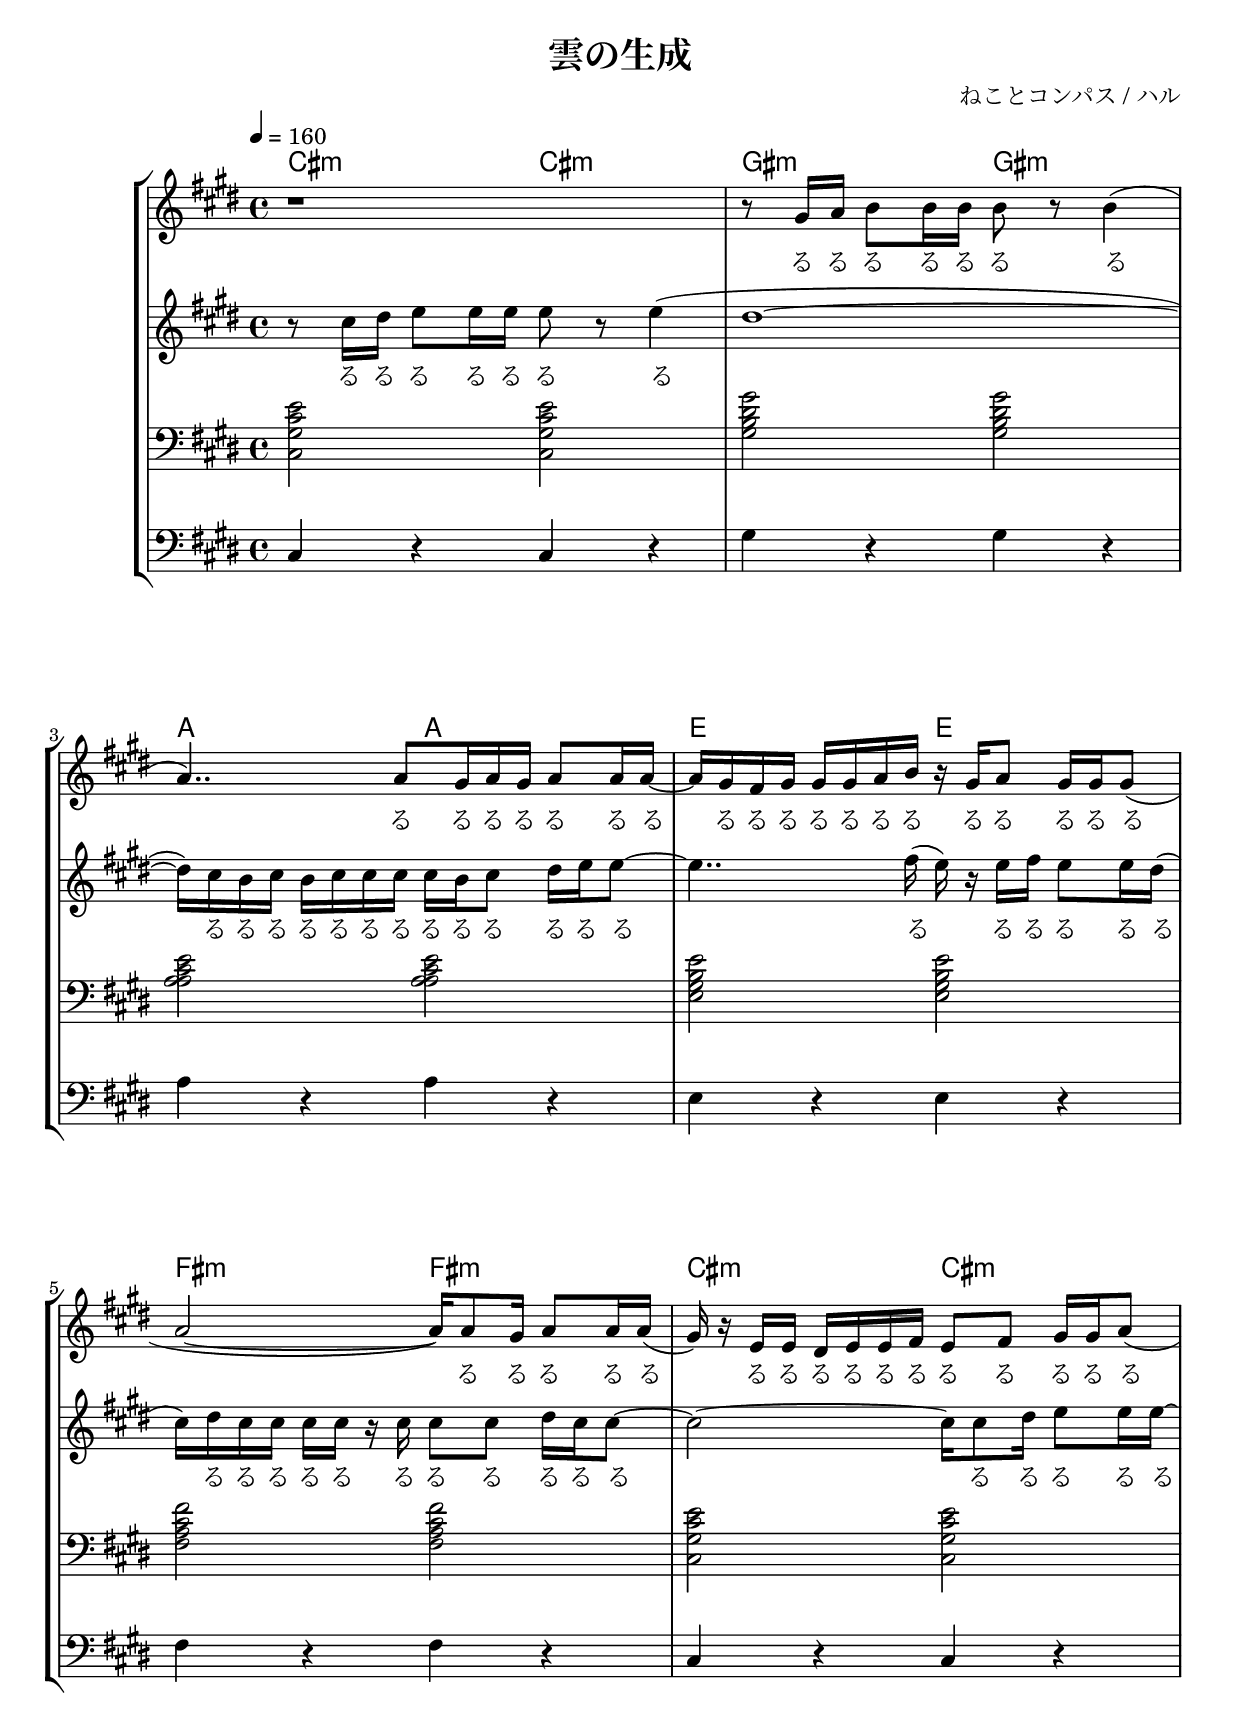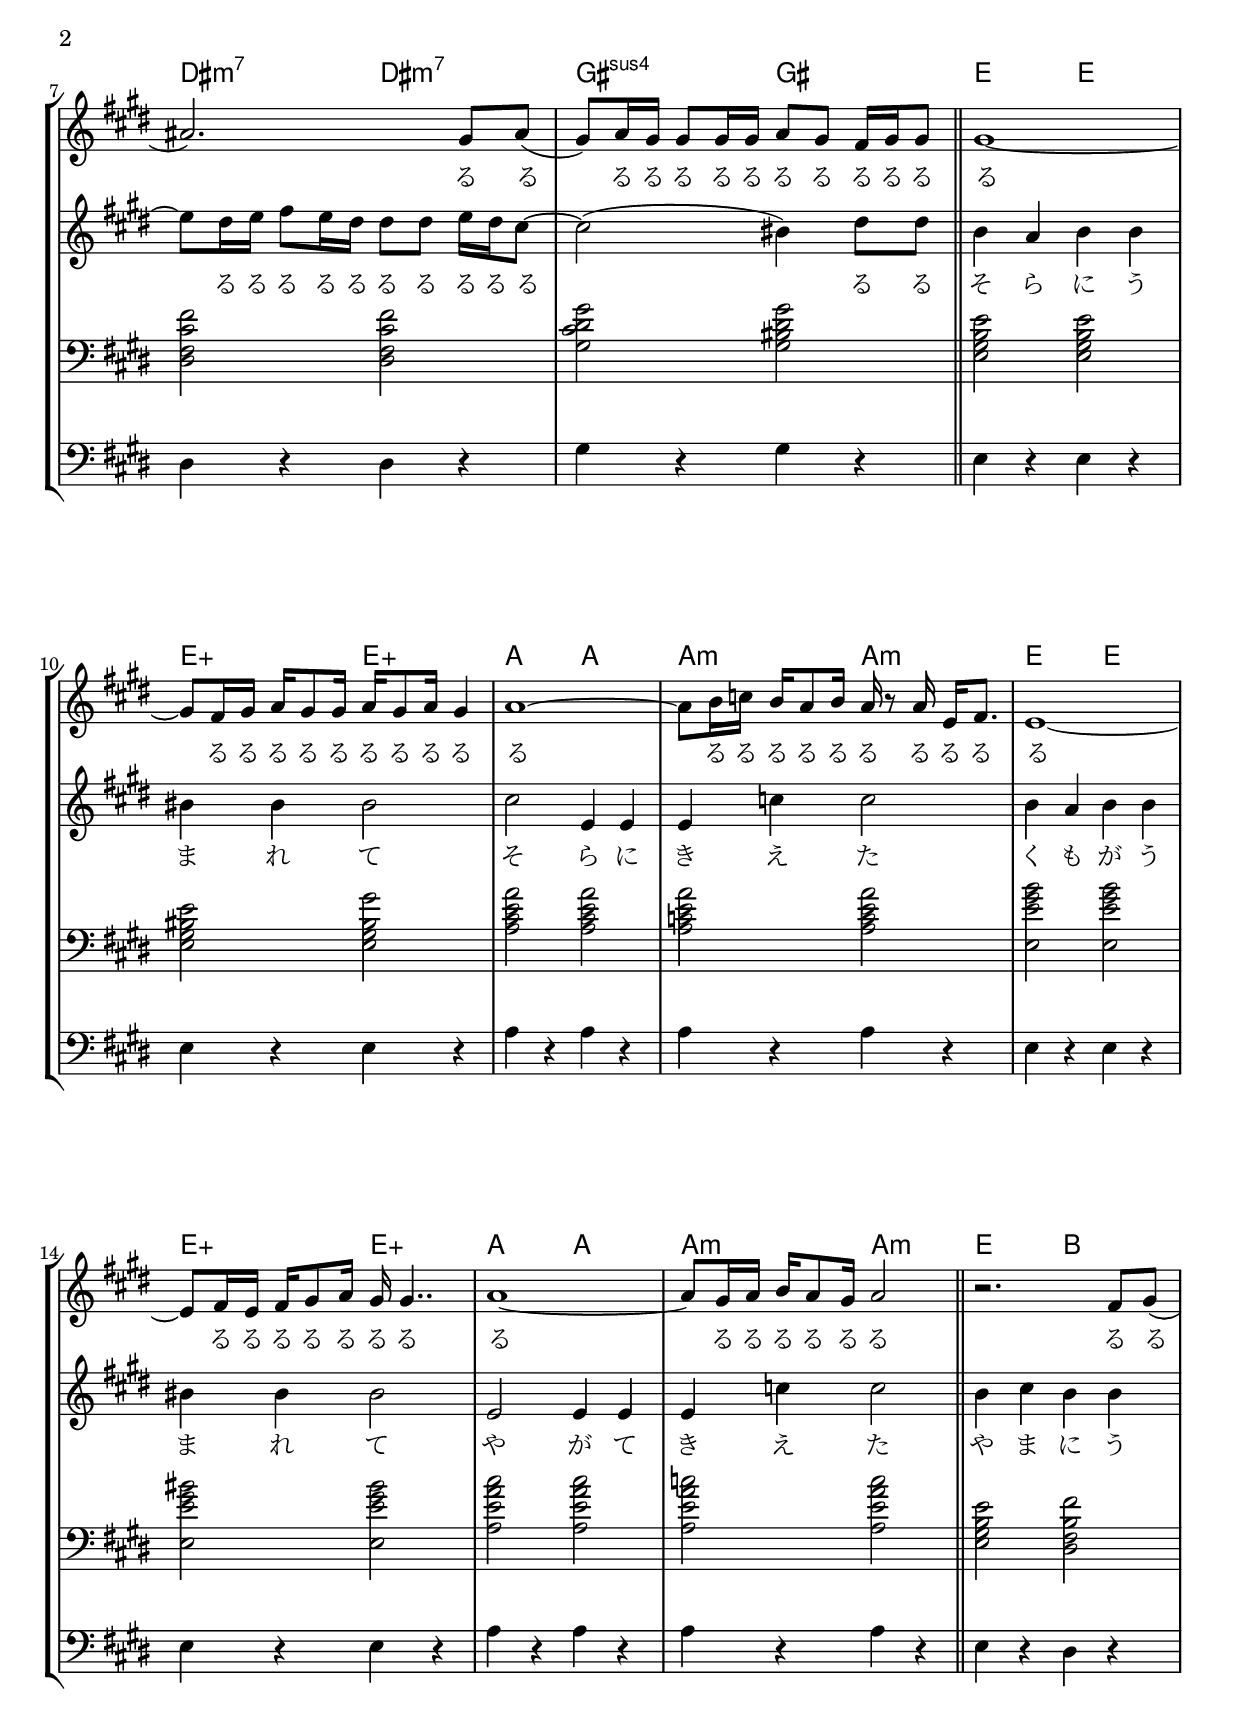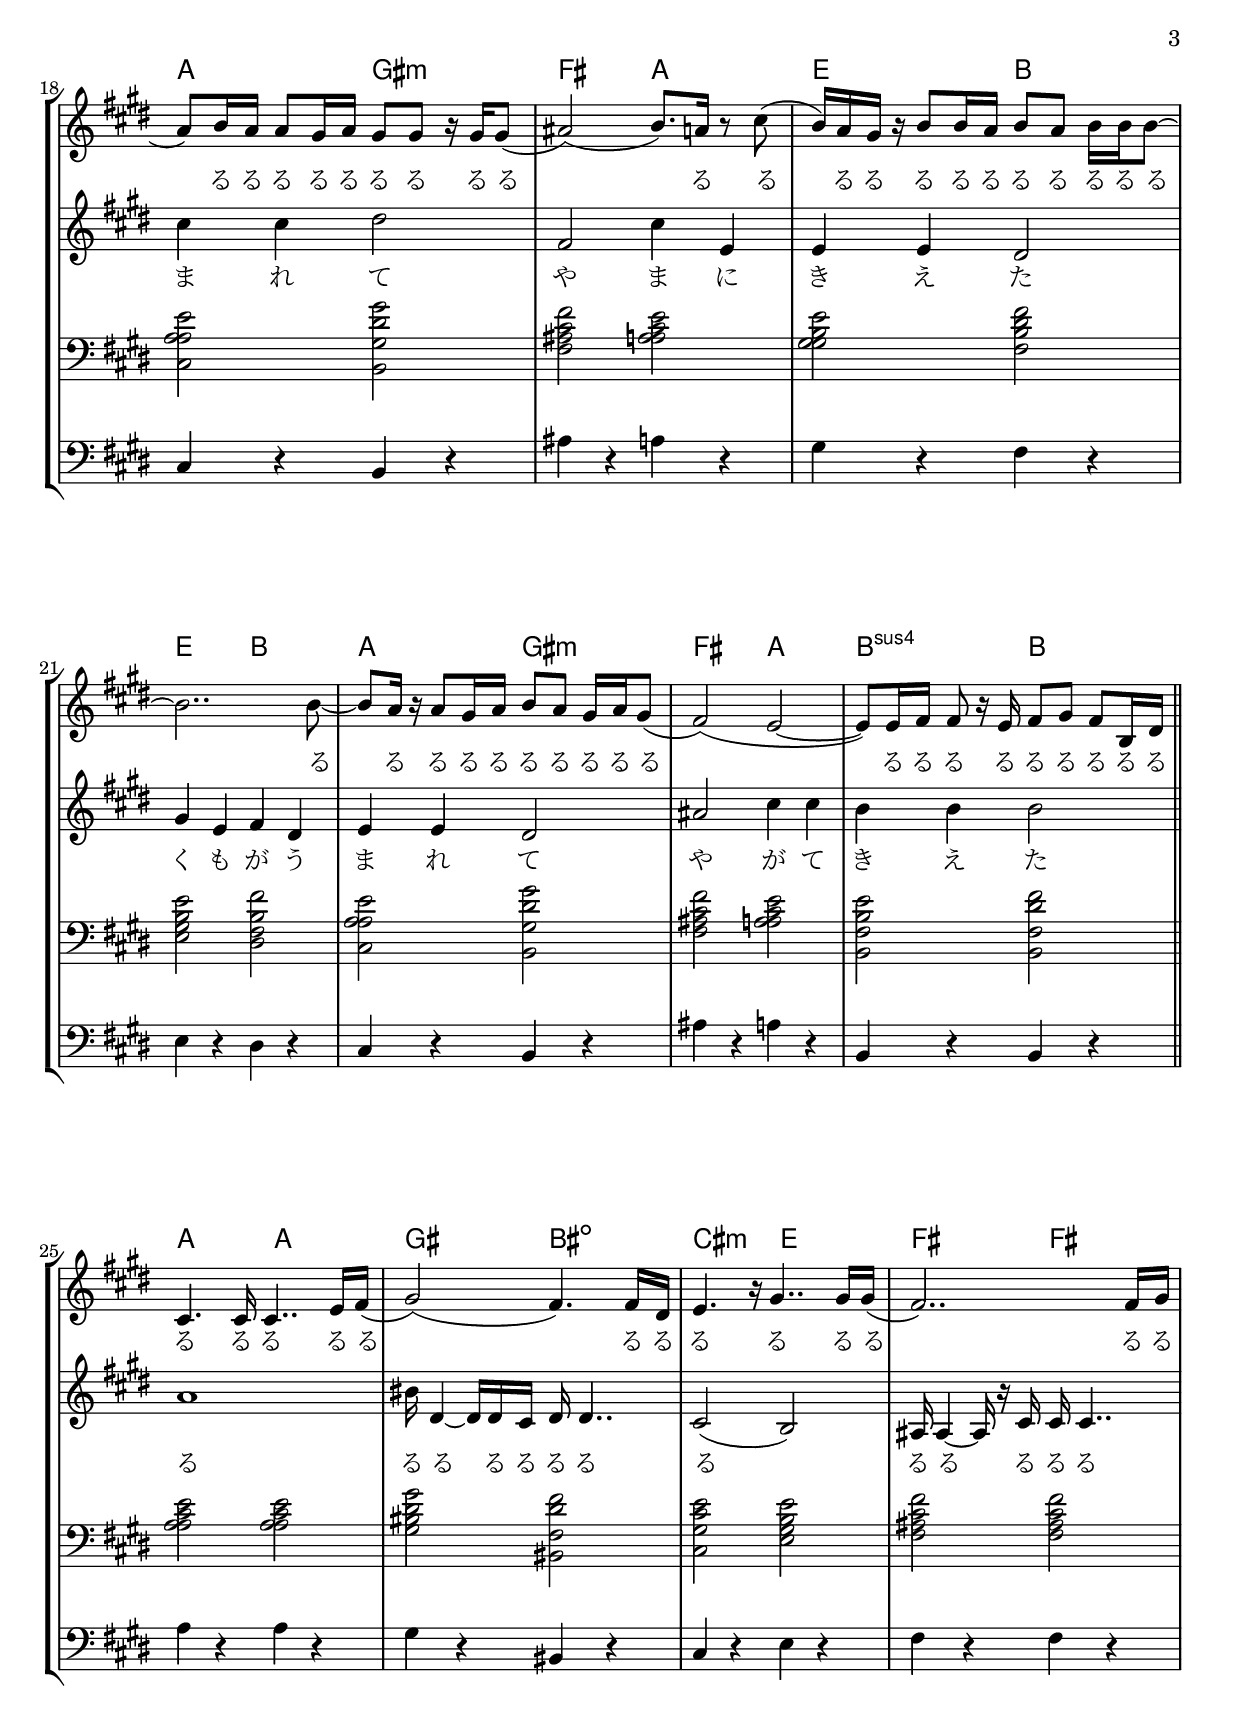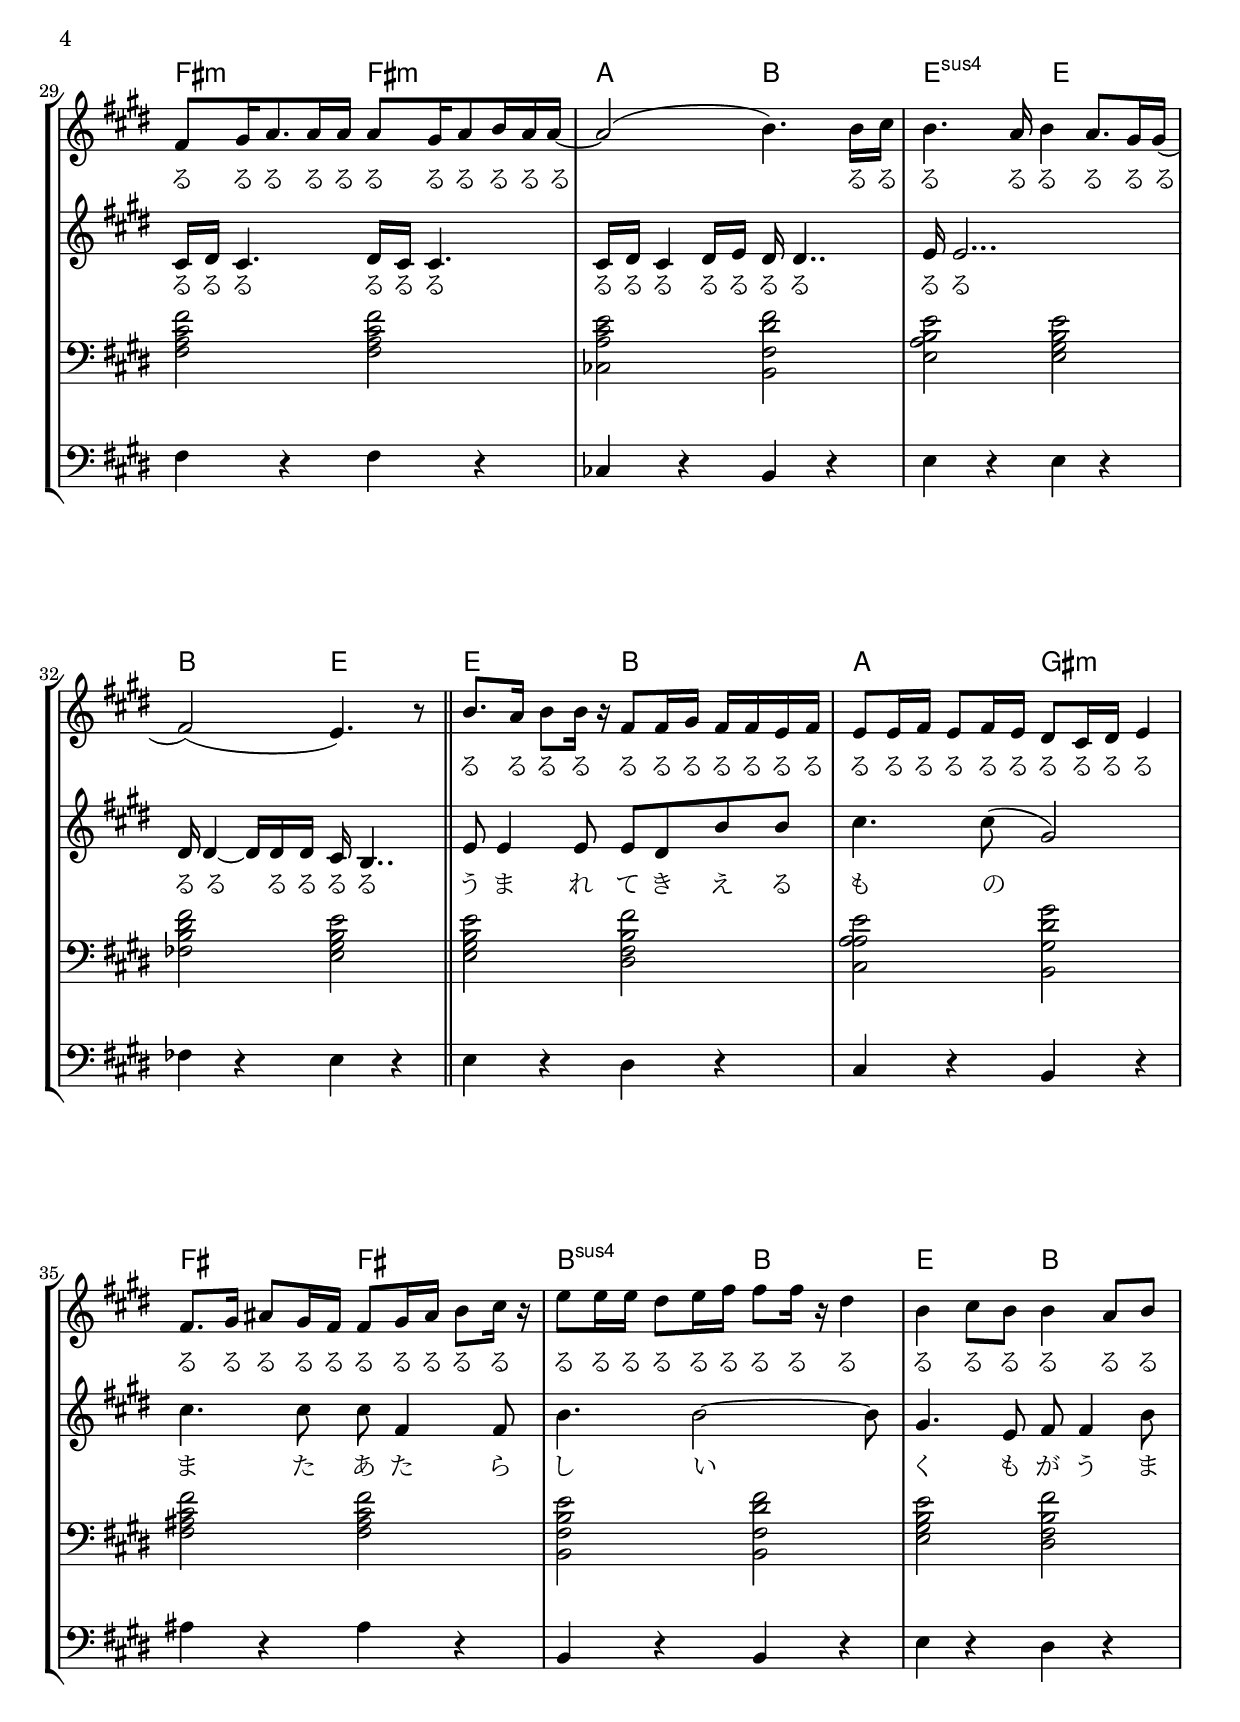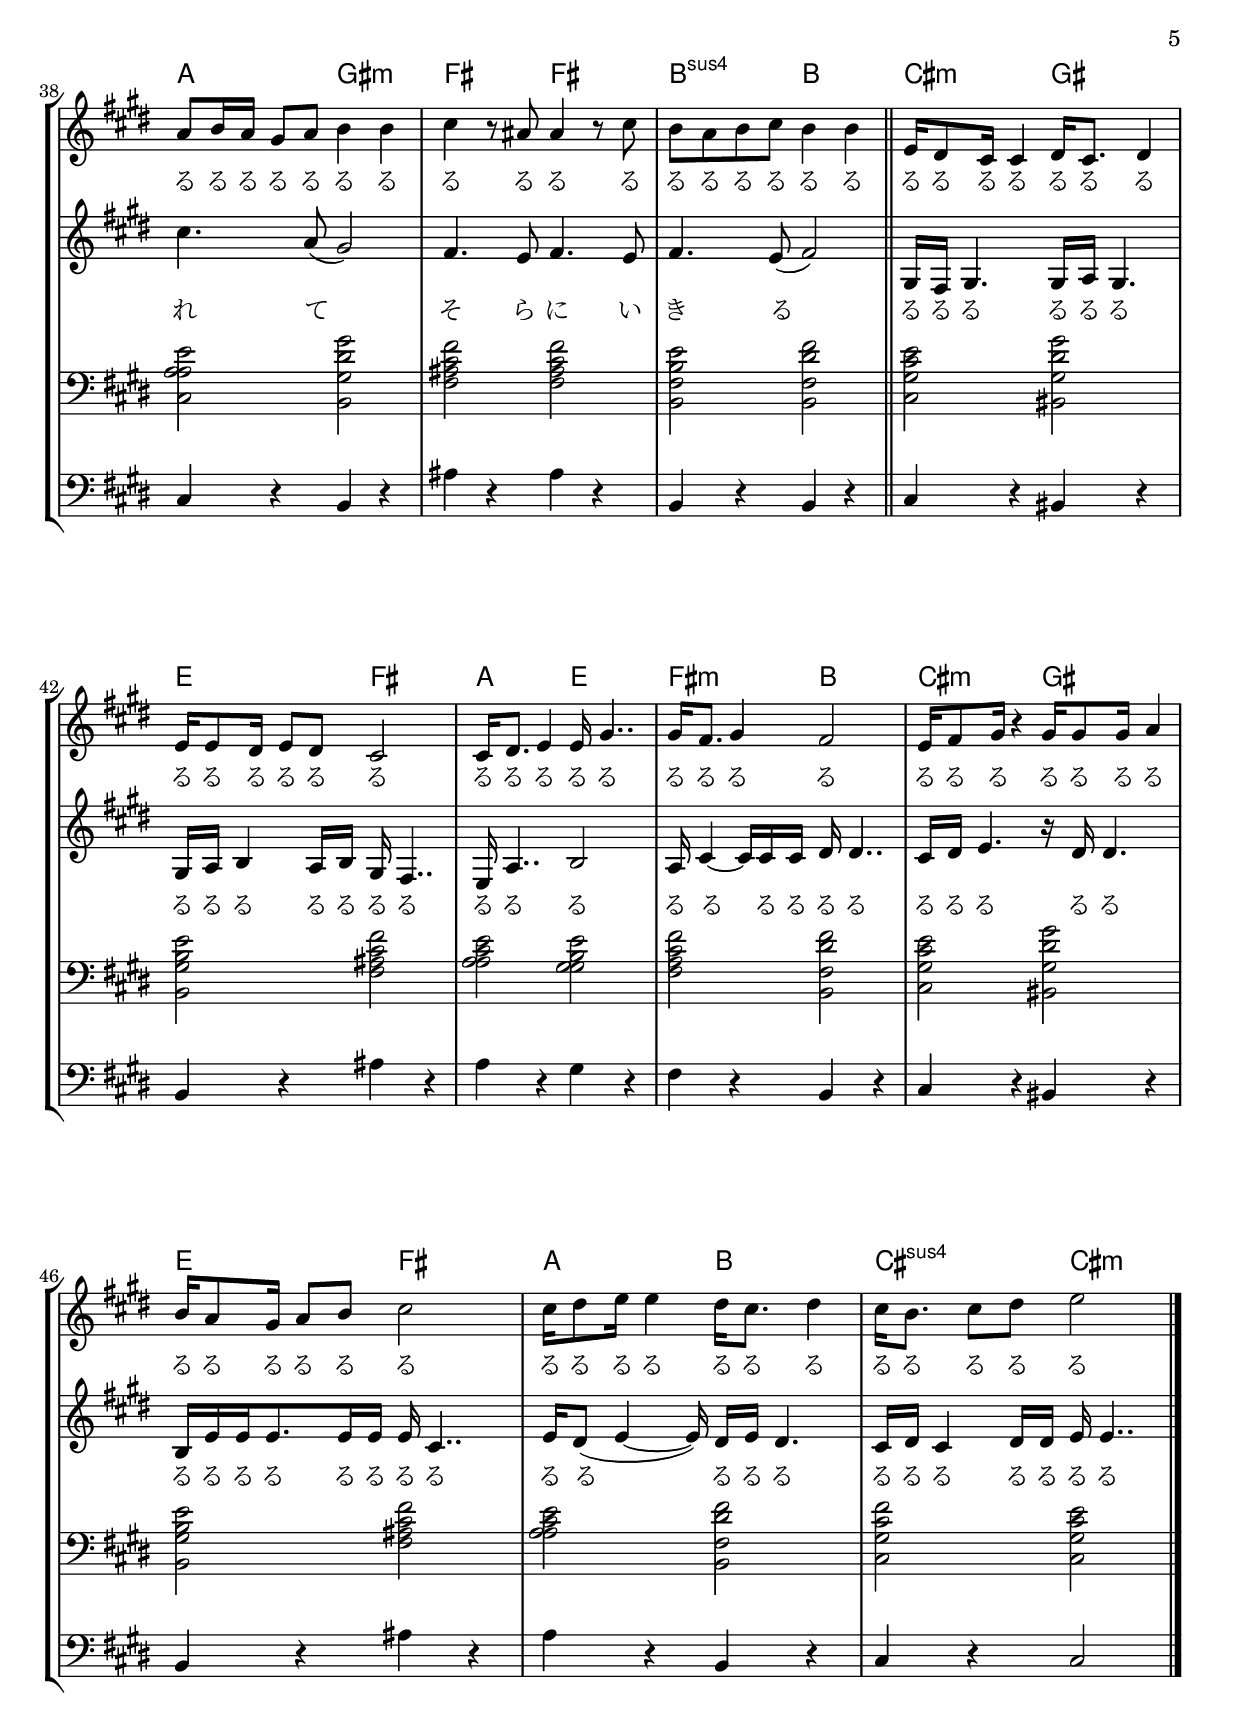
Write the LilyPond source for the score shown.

\version "2.12.1"

\header {
	title = \markup {雲の生成}
	composer = \markup \center-column {"ねことコンパス / ハル"}
}

harmony = \chordmode {
	cis2:m cis:m gis:m gis:m a a e e fis:m fis:m cis:m cis:m dis:min7 dis:min7 gis:sus4 gis 

	e e e:aug e:aug a a a:m a:m e e e:aug e:aug a a a:m a:m 

	e b a gis:m fis a e b e b a gis:m fis a b:sus4 b 

	a a gis bis:dim cis:m e fis fis fis:m fis:m a b e:sus4 e b e 

	e b a gis:m fis fis b:sus4 b e b a gis:m fis fis b:sus4 b 

	cis:m gis e fis a e fis:m b cis:m gis e fis a b cis:sus4 cis:m 
}

melody = {
	\set Staff.midiInstrument = #"Cello"
		\key e \major
	\tempo 4 = 160
r1
r8 gis'16  a'16  b'8  b'16  b'16  b'8  r8  b'4 
	(a'4..)  a'8  gis'16  a'16  gis'16  a'8  a'16  a'16~ 
	a'16  gis'16  fis'16  gis'16  gis'16  gis'16  a'16  b'16  r16  gis'16  a'8  gis'16  gis'16  gis'8 
	(a'2~a'16)  a'8  gis'16  a'8  a'16  a'16 
	(gis'16)  r16  e'16  e'16  dis'16  e'16  e'16  fis'16  e'8  fis'8  gis'16  gis'16  a'8 
	(ais'2.)  gis'8  ais'8 
	(gis'8)  a'16  gis'16  gis'8  gis'16  gis'16  a'8  gis'8  fis'16  gis'16  gis'8
	\set Staff.midiInstrument = #"Viola"
	gis'1~ 
	gis'8  fis'16  gis'16  a'16  gis'8  gis'16  a'16  gis'8  a'16  gis'4 
	a'1~ 
	a'8  b'16  c''16  b'16  a'8  b'16  a'16  r8  a'16  e'16  fis'8. 
	e'1~ 
	e'8  fis'16  e'16  fis'16  gis'8  a'16  gis'16  gis'4.. 
	a'1~ 
	a'8  gis'16  a'16  b'16  a'8  gis'16  a'2
	\set Staff.midiInstrument = #"Violin"
	r2. fis'8  gis'8 
	(a'8)  b'16  a'16  a'8  gis'16  a'16  gis'8  gis'8  r16  gis'16  gis'8 
	(ais'2)  (b'8.)  a'16  r8  cis''8 
	(b'16)  a'16  gis'16  r16  b'8  b'16  a'16  b'8  a'8  b'16  b'16  b'8~ 
	b'2..  b'8~ 
	b'8  a'16  r16  a'8  gis'16  a'16  b'8  a'8  gis'16  a'16  gis'8 
	(fis'2)  (e'2~ 
	e'8)  e'16  fis'16  fis'8  r16  e'16  fis'8  gis'8  fis'8  	\set Staff.midiInstrument = #"Viola"
	b16  dis'16 
	cis'4.  cis'16  cis'4..  e'16  fis'16 
	(gis'2)  (fis'4.)  fis'16  dis'16 
	e'4.  r16  gis'4..  gis'16  gis'16 
	(fis'2..)  fis'16  gis'16 
	fis'8  gis'16  a'8.  a'16  a'16  a'8  gis'16  a'8  b'16  a'16  a'16~ 
	a'2  (b'4.)  b'16  cis''16 
	b'4.  a'16  b'4  a'8.  gis'16  gis'16 
	(fis'2)  (e'4.)  	r8 	\set Staff.midiInstrument = #"Violin"
	b'8.  a'16  b'8  b'16  r16  fis'8  fis'16  gis'16  fis'16  fis'16  e'16  fis'16 
	e'8  e'16  fis'16  e'8  fis'16  e'16  dis'8  cis'16  dis'16  e'4 
	fis'8.  gis'16  ais'8  gis'16  fis'16  fis'8  gis'16  ais'16  b'8  cis''16  r16 
	e''8  e''16  e''16  dis''8  e''16  fis''16  fis''8  fis''16  r16  dis''4 
	b'4  cis''8  b'8  b'4  a'8  b'8 
	a'8  b'16  a'16  gis'8  a'8  b'4  b'4 
	cis''4  r8  ais'8  ais'4  r8  cis''8 
	b'8  a'8  b'8  cis''8  b'4  b'4
	\set Staff.midiInstrument = #"Viola"
	e'16  dis'8  cis'16  cis'4  dis'16  cis'8.  dis'4 
	e'16  e'8  dis'16  e'8  dis'8  cis'2 
	cis'16  dis'8.  e'4  e'16  gis'4.. 
	gis'16  fis'8.  gis'4  fis'2 
	e'16  fis'8  gis'16  r4  gis'16  gis'8  gis'16  a'4 
	b'16  a'8  gis'16  a'8  b'8  cis''2 
	cis''16  dis''8  e''16  e''4  dis''16  cis''8.  dis''4 
	cis''16  b'8.  cis''8  dis''8  e''2
	\bar "|."
}

words = \lyricmode {
	る  る  る  る  る  る  る  る  る  る  る  る  る  る  る  る  る  る  る  る  る  る  る  る  る  る  る  る  る  る  る  る  る  る  る  る  る  る  る  る  る  る  る  る  る  る  る  る  る  る  る  る  る  る  
	る  る  る  る  る  る  る  る  る  る  る  る  る  る  る  る  る  る  る  る  る  る  る  る  る  る  る  る  る  る  る  る  る  る  る  
	る  る  る  る  る  る  る  る  る  る  る  る  る  る  る  る  る  る  る  る  る  る  る  る  る  る  る  る  る  る  る  る  る  る  る  る  る  る  る  る  
	る  る  る  る  る  る  る  る  る  る  る  る  る  る  る  る  る  る  る  る  る  る  る  る  る  る  る  る  る  る  る  る  る  る  
	る  る  る  る  る  る  る  る  る  る  る  る  る  る  る  る  る  る  る  る  る  る  る  る  る  る  る  る  る  る  る  る  る  る  る  る  る  る  る  る  る  る  る  る  る  る  る  る  る  る  る  る  る  る  る  る  る  る  る  る  る  る  る  
	る  る  る  る  る  る  る  る  る  る  る  る  る  る  る  る  る  る  る  る  る  る  る  る  る  る  る  る  る  る  る  る  る  る  る  る  る  る  る  る  る  る  る  る  る  る  る  
}

secondmelody = {
	\set Staff.midiInstrument = #"Violin"
		\key e \major
	\tempo 4 = 160
r8 cis''16  dis''16  e''8  e''16  e''16  e''8  r8  e''4 
	(dis''1~ 
	dis''16)  cis''16  b'16  cis''16  b'16  cis''16  cis''16  cis''16  cis''16  b'16  cis''8  dis''16  e''16  e''8~ 
	e''4..  fis''16  (e''16)  r16  e''16  fis''16  e''8  e''16  dis''16 
	(cis''16)  dis''16  cis''16  cis''16  cis''16  cis''16  r16  cis''16  cis''8  cis''8  dis''16  cis''16  cis''8~ 
	cis''2~cis''16  cis''8  dis''16  e''8  e''16  e''16~ 
	e''8  dis''16  e''16  fis''8  e''16  dis''16  dis''8  dis''8  e''16  dis''16  cis''8~ 
	cis''2  (bis'4)  dis''8  dis''8
	\set Staff.midiInstrument = #"mmi0.38"
	b'4  a'4  b'4  b'4 
	bis'4  bis'4  bis'2 
	cis''2  e'4  e'4 
	e'4  c''4  c''2 
	b'4  a'4  b'4  b'4 
	bis'4  bis'4  bis'2 
	e'2  e'4  e'4 
	e'4  c''4  c''2
	\set Staff.midiInstrument = #"mmi0.38"
	b'4  cis''4  b'4  b'4 
	cis''4  cis''4  dis''2 
	fis'2  cis''4  e'4 
	e'4  e'4  dis'2 
	gis'4  e'4  fis'4  dis'4 
	e'4  e'4  dis'2 
	ais'2  cis''4  cis''4 
	b'4  b'4  b'2
	\set Staff.midiInstrument = #"Violin"
	 a'1 
	bis'16  dis'4~dis'16  dis'16  cis'16  dis'16  dis'4.. 
	cis'2  (b2) 
	ais16  ais4~ais16  r16  cis'16  cis'16  cis'4.. 
	cis'16  dis'16  cis'4.  dis'16  cis'16  cis'4. 
	cis'16  dis'16  cis'4  dis'16  e'16  dis'16  dis'4.. 
	e'16  e'2... 
	dis'16  dis'4~dis'16  dis'16  dis'16  cis'16  b4..
	\set Staff.midiInstrument = #"mmi0.38"
	e'8  e'4  e'8  e'8  dis'8  b'8  b'8 
	cis''4.  cis''8  (gis'2) 
	cis''4.  cis''8  cis''8  fis'4  fis'8 
	b'4.  b'2~b'8 
	gis'4.  e'8  fis'8  fis'4  b'8 
	cis''4.  a'8  (gis'2) 
	fis'4.  e'8  fis'4.  e'8 
	fis'4.  e'8  (fis'2)
	\set Staff.midiInstrument = #"Violin"
	gis16  fis16  gis4.  gis16  a16  gis4. 
	gis16  a16  b4  a16  b16  gis16  fis4.. 
	e16  a4..  b2 
	a16  cis'4~cis'16  cis'16  cis'16  dis'16  dis'4.. 
	cis'16  dis'16  e'4.  r16  dis'16  dis'4. 
	b16  e'16  e'16  e'8.  e'16  e'16  e'16  cis'4.. 
	e'16  dis'8  (e'4~e'16)  dis'16  e'16  dis'4. 
	cis'16  dis'16  cis'4  dis'16  dis'16  e'16  e'4..
	\bar "|."
}

secondwords = \lyricmode {
	る  る  る  る  る  る  る  る  る  る  る  る  る  る  る  る  る  る  る  る  る  る  る  る  る  る  る  る  る  る  る  る  る  る  る  る  る  る  る  る  る  る  る  る  る  る  る  る  る  る  る  る  る  る  
	そ  ら  に  う  ま  れ  て  そ  ら  に  き  え  た  く  も  が  う  ま  れ  て  や  が  て  き  え  た  
	や  ま  に  う  ま  れ  て  や  ま  に  き  え  た  く  も  が  う  ま  れ  て  や  が  て  き  え  た  
	る  る  る  る  る  る  る  る  る  る  る  る  る  る  る  る  る  る  る  る  る  る  る  る  る  る  る  る  る  る  る  る  る  る  
	う  ま  れ  て  き  え  る  も  の  ま  た  あ  た  ら  し  い  く  も  が  う  ま  れ  て  そ  ら  に  い  き  る  
	る  る  る  る  る  る  る  る  る  る  る  る  る  る  る  る  る  る  る  る  る  る  る  る  る  る  る  る  る  る  る  る  る  る  る  る  る  る  る  る  る  る  る  る  る  る  る  
}

tempochange = {
	\tempo 4 = 160
	r1 | r1 | r1 | r1 | r1 | r1 | r1 | r1 \bar "||"
	\tempo 4 = 160
	r1 | r1 | r1 | r1 | r1 | r1 | r1 | r1 \bar "||"
	\tempo 4 = 160
	r1 | r1 | r1 | r1 | r1 | r1 | r1 | r1 \bar "||"
	\tempo 4 = 160
	r1 | r1 | r1 | r1 | r1 | r1 | r1 | r1 \bar "||"
	\tempo 4 = 160
	r1 | r1 | r1 | r1 | r1 | r1 | r1 | r1 \bar "||"
	\tempo 4 = 160
	r1 | r1 | r1 | r1 | r1 | r1 | r1 | r1 \bar "|."
}

mainacc = {
	\clef bass
	\set Staff.midiInstrument = #"Violin"
	\key e \major
	\tempo 4 = 160
	<cis gis cis' e'>2
	<cis gis cis' e'>2
	<gis b dis' gis'>2
	<gis b dis' gis'>2
	<a a cis' e'>2
	<a a cis' e'>2
	<e gis b e'>2
	<e gis b e'>2
	<fis a cis' fis'>2
	<fis a cis' fis'>2
	<cis gis cis' e'>2
	<cis gis cis' e'>2
	<dis fis cis' fis'>2
	<dis fis cis' fis'>2
	<gis cis' dis' gis'>2
	<gis bis dis' gis'>2
	\bar "||"

	\set Staff.midiInstrument = #"Violin"
	<e gis b e'>2
	<e gis b e'>2
	<e gis bis e'>2
	<e gis bis gis'>2
	<a cis' e' a'>2
	<a cis' e' a'>2
	<a c' e' a'>2
	<a c' e' a'>2
	<e e' gis' b'>2
	<e e' gis' b'>2
	<e e' gis' bis'>2
	<e e' gis' bis'>2
	<a e' a' cis''>2
	<a e' a' cis''>2
	<a e' a' c''>2
	<a e' a' c''>2
	\bar "||"

	\set Staff.midiInstrument = #"Viola"
	<e gis b e'>2
	<dis fis b fis'>2
	<cis a a e'>2
	<b, gis dis' gis'>2
	<ais fis cis' fis'>2
	<a a cis' e'>2
	<gis gis b e'>2
	<fis b dis' fis'>2
	<e gis b e'>2
	<dis fis b fis'>2
	<cis a a e'>2
	<b, gis dis' gis'>2
	<ais fis cis' fis'>2
	<a a cis' e'>2
	<b, fis b e'>2
	<b, fis dis' fis'>2
	\bar "||"

	\set Staff.midiInstrument = #"Violin"
	<a a cis' e'>2
	<a a cis' e'>2
	<gis bis dis' gis'>2
	<bis, fis dis' fis'>2
	<cis gis cis' e'>2
	<e gis b e'>2
	<fis ais cis' fis'>2
	<fis ais cis' fis'>2
	<fis a cis' fis'>2
	<fis a cis' fis'>2
	<ces a cis' e'>2
	<b, fis dis' fis'>2
	<e a b e'>2
	<e gis b e'>2
	<fes b dis' fis'>2
	<e gis b e'>2
	\bar "||"

	\set Staff.midiInstrument = #"Viola"
	<e gis b e'>2
	<dis fis b fis'>2
	<cis a a e'>2
	<b, gis dis' gis'>2
	<ais fis cis' fis'>2
	<ais fis cis' fis'>2
	<b, fis b e'>2
	<b, fis dis' fis'>2
	<e gis b e'>2
	<dis fis b fis'>2
	<cis a a e'>2
	<b, gis dis' gis'>2
	<ais fis cis' fis'>2
	<ais fis cis' fis'>2
	<b, fis b e'>2
	<b, fis dis' fis'>2
	\bar "||"

	\set Staff.midiInstrument = #"Violin"
	<cis gis cis' e'>2
	<bis, gis dis' gis'>2
	<b, gis b e'>2
	<ais fis cis' fis'>2
	<a a cis' e'>2
	<gis gis b e'>2
	<fis a cis' fis'>2
	<b, fis dis' fis'>2
	<cis gis cis' e'>2
	<bis, gis dis' gis'>2
	<b, gis b e'>2
	<ais fis cis' fis'>2
	<a a cis' e'>2
	<b, fis dis' fis'>2
	<cis gis cis' fis'>2
	<cis gis cis' e'>2
	\bar "|."
}

subacc = {
	\clef bass
	\set Staff.midiInstrument = #"Viola"
	\key e \major
	\tempo 4 = 160
	cis4 r4
	cis4 r4
	gis4 r4
	gis4 r4
	a4 r4
	a4 r4
	e4 r4
	e4 r4
	fis4 r4
	fis4 r4
	cis4 r4
	cis4 r4
	dis4 r4
	dis4 r4
	gis4 r4
	gis4 r4
	\bar "||"

	\set Staff.midiInstrument = #"Cello"
	e4 r4
	e4 r4
	e4 r4
	e4 r4
	a4 r4
	a4 r4
	a4 r4
	a4 r4
	e4 r4
	e4 r4
	e4 r4
	e4 r4
	a4 r4
	a4 r4
	a4 r4
	a4 r4
	\bar "||"

	\set Staff.midiInstrument = #"Cello"
	e4 r4
	dis4 r4
	cis4 r4
	b,4 r4
	ais4 r4
	a4 r4
	gis4 r4
	fis4 r4
	e4 r4
	dis4 r4
	cis4 r4
	b,4 r4
	ais4 r4
	a4 r4
	b,4 r4
	b,4 r4
	\bar "||"

	\set Staff.midiInstrument = #"Cello"
	a4 r4
	a4 r4
	gis4 r4
	bis,4 r4
	cis4 r4
	e4 r4
	fis4 r4
	fis4 r4
	fis4 r4
	fis4 r4
	ces4 r4
	b,4 r4
	e4 r4
	e4 r4
	fes4 r4
	e4 r4
	\bar "||"

	\set Staff.midiInstrument = #"Cello"
	e4 r4
	dis4 r4
	cis4 r4
	b,4 r4
	ais4 r4
	ais4 r4
	b,4 r4
	b,4 r4
	e4 r4
	dis4 r4
	cis4 r4
	b,4 r4
	ais4 r4
	ais4 r4
	b,4 r4
	b,4 r4
	\bar "||"

	\set Staff.midiInstrument = #"Cello"
	cis4 r4
	bis,4 r4
	b,4 r4
	ais4 r4
	a4 r4
	gis4 r4
	fis4 r4
	b,4 r4
	cis4 r4
	bis,4 r4
	b,4 r4
	ais4 r4
	a4 r4
	b,4 r4
	cis4 r4
	cis2
	\bar "|."
}

percA = {
	\drummode {
	r1 |r1 |r1 |r1 |r1 |r1 |r1 |r1 \bar "||"
	r1 |r1 |r1 |r1 |r1 |r1 |r1 |r1 \bar "||"
	r1 |r1 |r1 |r1 |r1 |r1 |r1 |r1 \bar "||"
	r1 |r1 |r1 |r1 |r1 |r1 |r1 |r1 \bar "||"
	r1 |r1 |r1 |r1 |r1 |r1 |r1 |r1 \bar "||"
	r1 |r1 |r1 |r1 |r1 |r1 |r1 |r1 \bar "|."
	}
}

percB = {
	\drummode {
	r1 |r1 |r1 |r1 |r1 |r1 |r1 |r1 \bar "||"
	r1 |r1 |r1 |r1 |r1 |r1 |r1 |r1 \bar "||"
	r1 |r1 |r1 |r1 |r1 |r1 |r1 |r1 \bar "||"
	r1 |r1 |r1 |r1 |r1 |r1 |r1 |r1 \bar "||"
	r1 |r1 |r1 |r1 |r1 |r1 |r1 |r1 \bar "||"
	r1 |r1 |r1 |r1 |r1 |r1 |r1 |r1 \bar "|."
	}
}

percC = {
	\drummode {
	r1 |r1 |r1 |r1 |r1 |r1 |r1 |r1 \bar "||"
	r1 |r1 |r1 |r1 |r1 |r1 |r1 |r1 \bar "||"
	r1 |r1 |r1 |r1 |r1 |r1 |r1 |r1 \bar "||"
	r1 |r1 |r1 |r1 |r1 |r1 |r1 |r1 \bar "||"
	r1 |r1 |r1 |r1 |r1 |r1 |r1 |r1 \bar "||"
	r1 |r1 |r1 |r1 |r1 |r1 |r1 |r1 \bar "|."
	}
}

percD = {
	\drummode {
	r1 |r1 |r1 |r1 |r1 |r1 |r1 |r1 \bar "||"
	r1 |r1 |r1 |r1 |r1 |r1 |r1 |r1 \bar "||"
	r1 |r1 |r1 |r1 |r1 |r1 |r1 |r1 \bar "||"
	r1 |r1 |r1 |r1 |r1 |r1 |r1 |r1 \bar "||"
	r1 |r1 |r1 |r1 |r1 |r1 |r1 |r1 \bar "||"
	r1 |r1 |r1 |r1 |r1 |r1 |r1 |r1 \bar "|."
	}
}

percE = {
	\drummode {
	r1 |r1 |r1 |r1 |r1 |r1 |r1 |r1 \bar "||"
	r1 |r1 |r1 |r1 |r1 |r1 |r1 |r1 \bar "||"
	r1 |r1 |r1 |r1 |r1 |r1 |r1 |r1 \bar "||"
	r1 |r1 |r1 |r1 |r1 |r1 |r1 |r1 \bar "||"
	r1 |r1 |r1 |r1 |r1 |r1 |r1 |r1 \bar "||"
	r1 |r1 |r1 |r1 |r1 |r1 |r1 |r1 \bar "|."
	}
}

\score {
	<<
		\new StaffGroup <<
			\new ChordNames {\harmony}
			\new Voice = "melody" {\melody}
			\new Lyrics \lyricsto "melody" \words
			\new Voice = "secondmelody" {\secondmelody}
			\new Lyrics \lyricsto "secondmelody" \secondwords
			\new Staff = "mainacc" {\mainacc}
			\new Staff = "subacc" {\subacc}
		>>
	>>
	\layout { }
}
